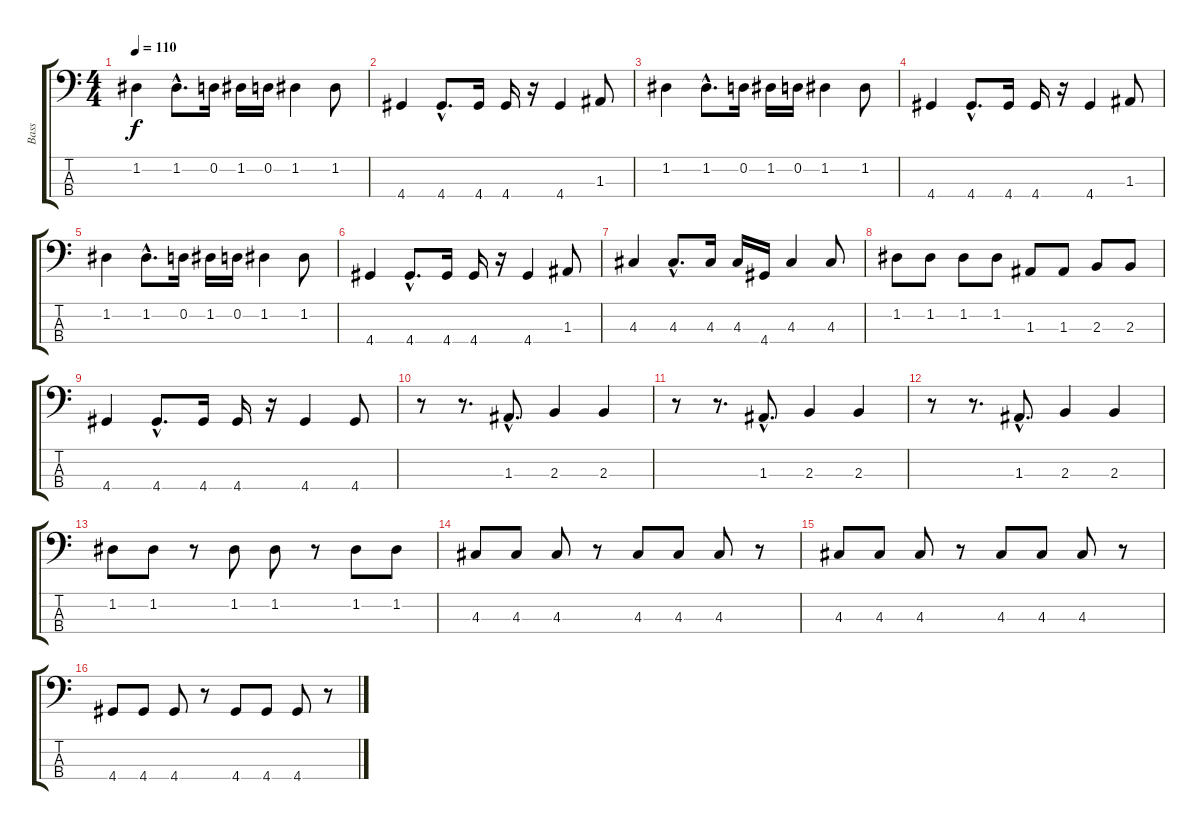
\track ("Bass" "Bass") {instrument electricbassfinger}
\staff {score tabs}
\tuning (G2 D2 A1 E1) {hide}
\ts (4 4)
\tempo 110
\clef f4
\ks c
1.2.4{dy f} 1.2{hac}.8{d} 0.2.16 1.2.16 0.2.16 1.2.4 1.2.8 |
4.4.4 4.4{hac}.8{d} 4.4.16 4.4.16 r.16 4.4.4 1.3.8 |
1.2.4 1.2{hac}.8{d} 0.2.16 1.2.16 0.2.16 1.2.4 1.2.8 |
4.4.4 4.4{hac}.8{d} 4.4.16 4.4.16 r.16 4.4.4 1.3.8 |
1.2.4 1.2{hac}.8{d} 0.2.16 1.2.16 0.2.16 1.2.4 1.2.8 |
4.4.4 4.4{hac}.8{d} 4.4.16 4.4.16 r.16 4.4.4 1.3.8 |
4.3.4 4.3{hac}.8{d} 4.3.16 4.3.16 4.4.16 4.3.4 4.3.8 |
1.2.8 1.2.8 1.2.8 1.2.8 1.3.8 1.3.8 2.3.8 2.3.8 |
4.4.4 4.4{hac}.8{d} 4.4.16 4.4.16 r.16 4.4.4 4.4.8 |
r.8 r.8{d} 1.3{hac}.8{d} 2.3.4 2.3.4 |
r.8 r.8{d} 1.3{hac}.8{d} 2.3.4 2.3.4 |
r.8 r.8{d} 1.3{hac}.8{d} 2.3.4 2.3.4 |
1.2.8 1.2.8 r.8 1.2.8 1.2.8 r.8 1.2.8 1.2.8 |
4.3.8 4.3.8 4.3.8 r.8 4.3.8 4.3.8 4.3.8 r.8 |
4.3.8 4.3.8 4.3.8 r.8 4.3.8 4.3.8 4.3.8 r.8 |
4.4.8 4.4.8 4.4.8 r.8 4.4.8 4.4.8 4.4.8 r.8
